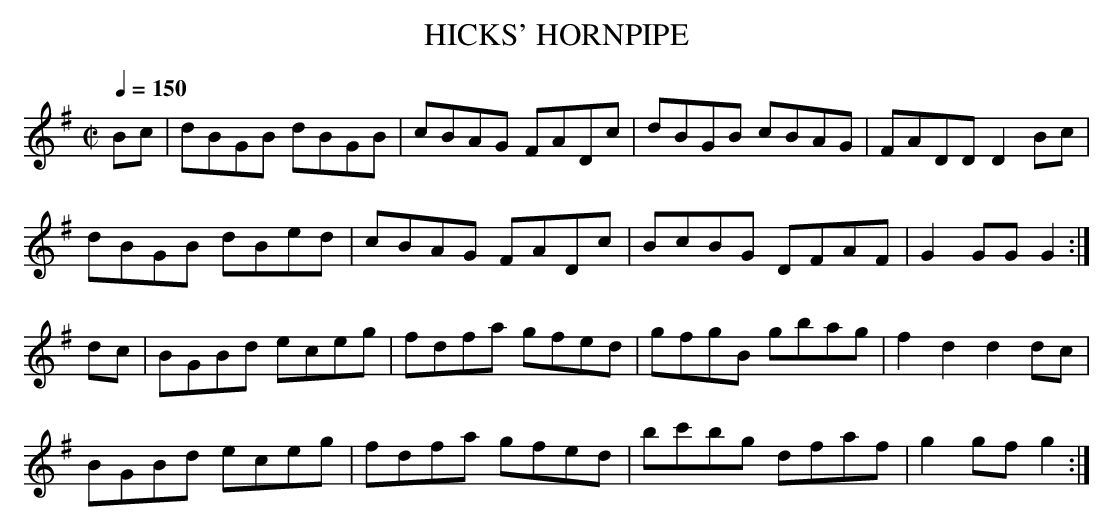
X:1
T:HICKS' HORNPIPE
Q:1/4=150
L:1/8 % dotted rhythm in source
M:C|
L:1/8
K:G
Bc|dBGB dBGB|cBAG FADc|dBGB cBAG|FADD D2Bc|
dBGB dBed|cBAG FADc|BcBG DFAF|G2GG G2:|
dc|BGBd eceg|fdfa gfed|gfgB gbag|f2d2d2dc|
BGBd eceg|fdfa gfed|bc'bg dfaf|g2gf g2:|
